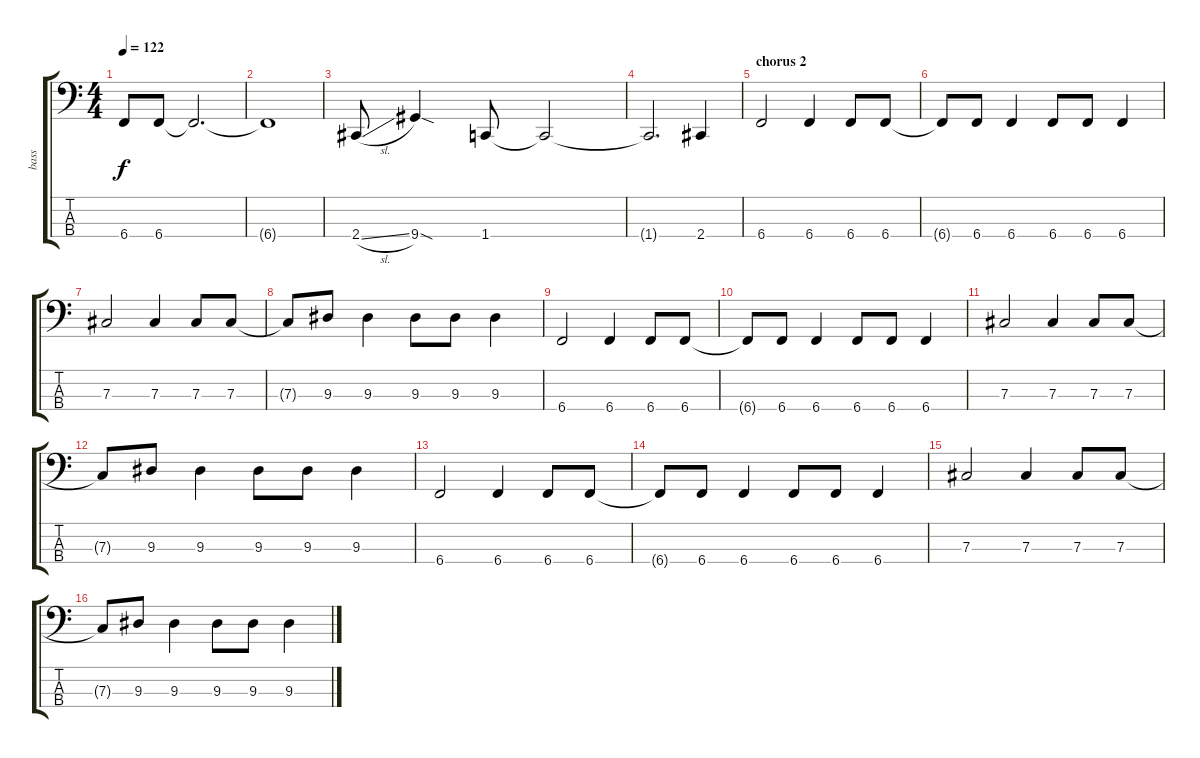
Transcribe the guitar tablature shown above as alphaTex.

\track ("bass" "bass") {instrument acousticbass}
\staff {score tabs}
\tuning (E2 B1 Gb1 B0) {hide}
\ts (4 4)
\tempo 122
\clef f4
\ks c
6.4.8{dy f} 6.4.8 6.4{t}.2{d} |
6.4{t}.1 |
2.4{sl}.8 9.4{sod}.4 1.4.8 1.4{t}.2 |
1.4{t}.2{d} 2.4.4 |
\section ("" "chorus 2")
6.4.2 6.4.4 6.4.8 6.4.8 |
6.4{t}.8 6.4.8 6.4.4 6.4.8 6.4.8 6.4.4 |
7.3.2 7.3.4 7.3.8 7.3.8 |
7.3{t}.8 9.3.8 9.3.4 9.3.8 9.3.8 9.3.4 |
6.4.2 6.4.4 6.4.8 6.4.8 |
6.4{t}.8 6.4.8 6.4.4 6.4.8 6.4.8 6.4.4 |
7.3.2 7.3.4 7.3.8 7.3.8 |
7.3{t}.8 9.3.8 9.3.4 9.3.8 9.3.8 9.3.4 |
6.4.2 6.4.4 6.4.8 6.4.8 |
6.4{t}.8 6.4.8 6.4.4 6.4.8 6.4.8 6.4.4 |
7.3.2 7.3.4 7.3.8 7.3.8 |
7.3{t}.8 9.3.8 9.3.4 9.3.8 9.3.8 9.3.4
